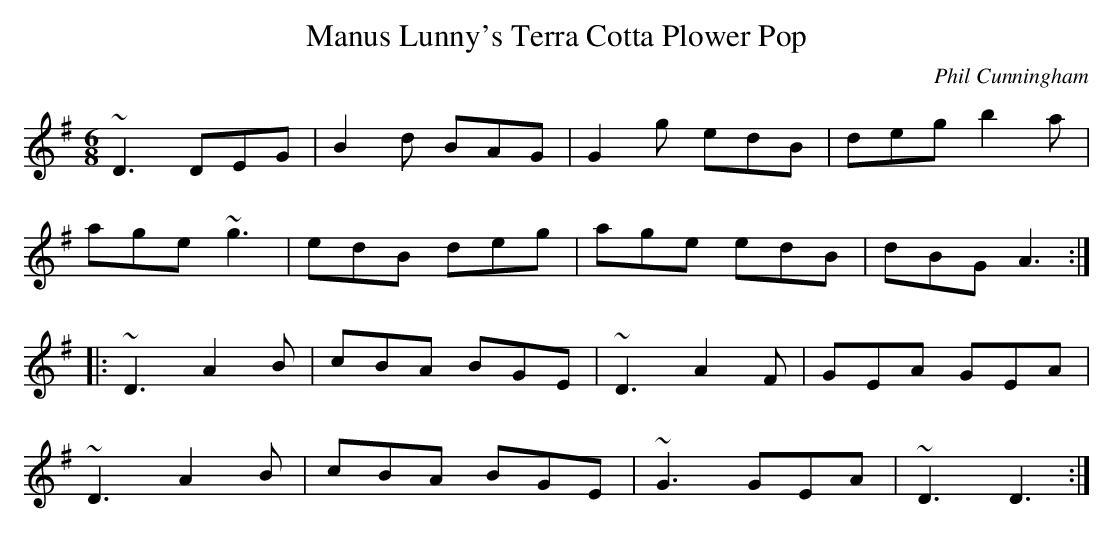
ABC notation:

X:1
T:Manus Lunny's Terra Cotta Plower Pop
M:6/8
L:1/8
C:Phil Cunningham
K:G
~D3 DEG|B2d BAG|G2g edB|deg b2a|!
age ~g3|edB deg|age edB|dBG A3:|!
|:~D3 A2B|cBA BGE|~D3 A2F|GEA GEA|!
~D3 A2B|cBA BGE|~G3 GEA|~D3 D3:|!
